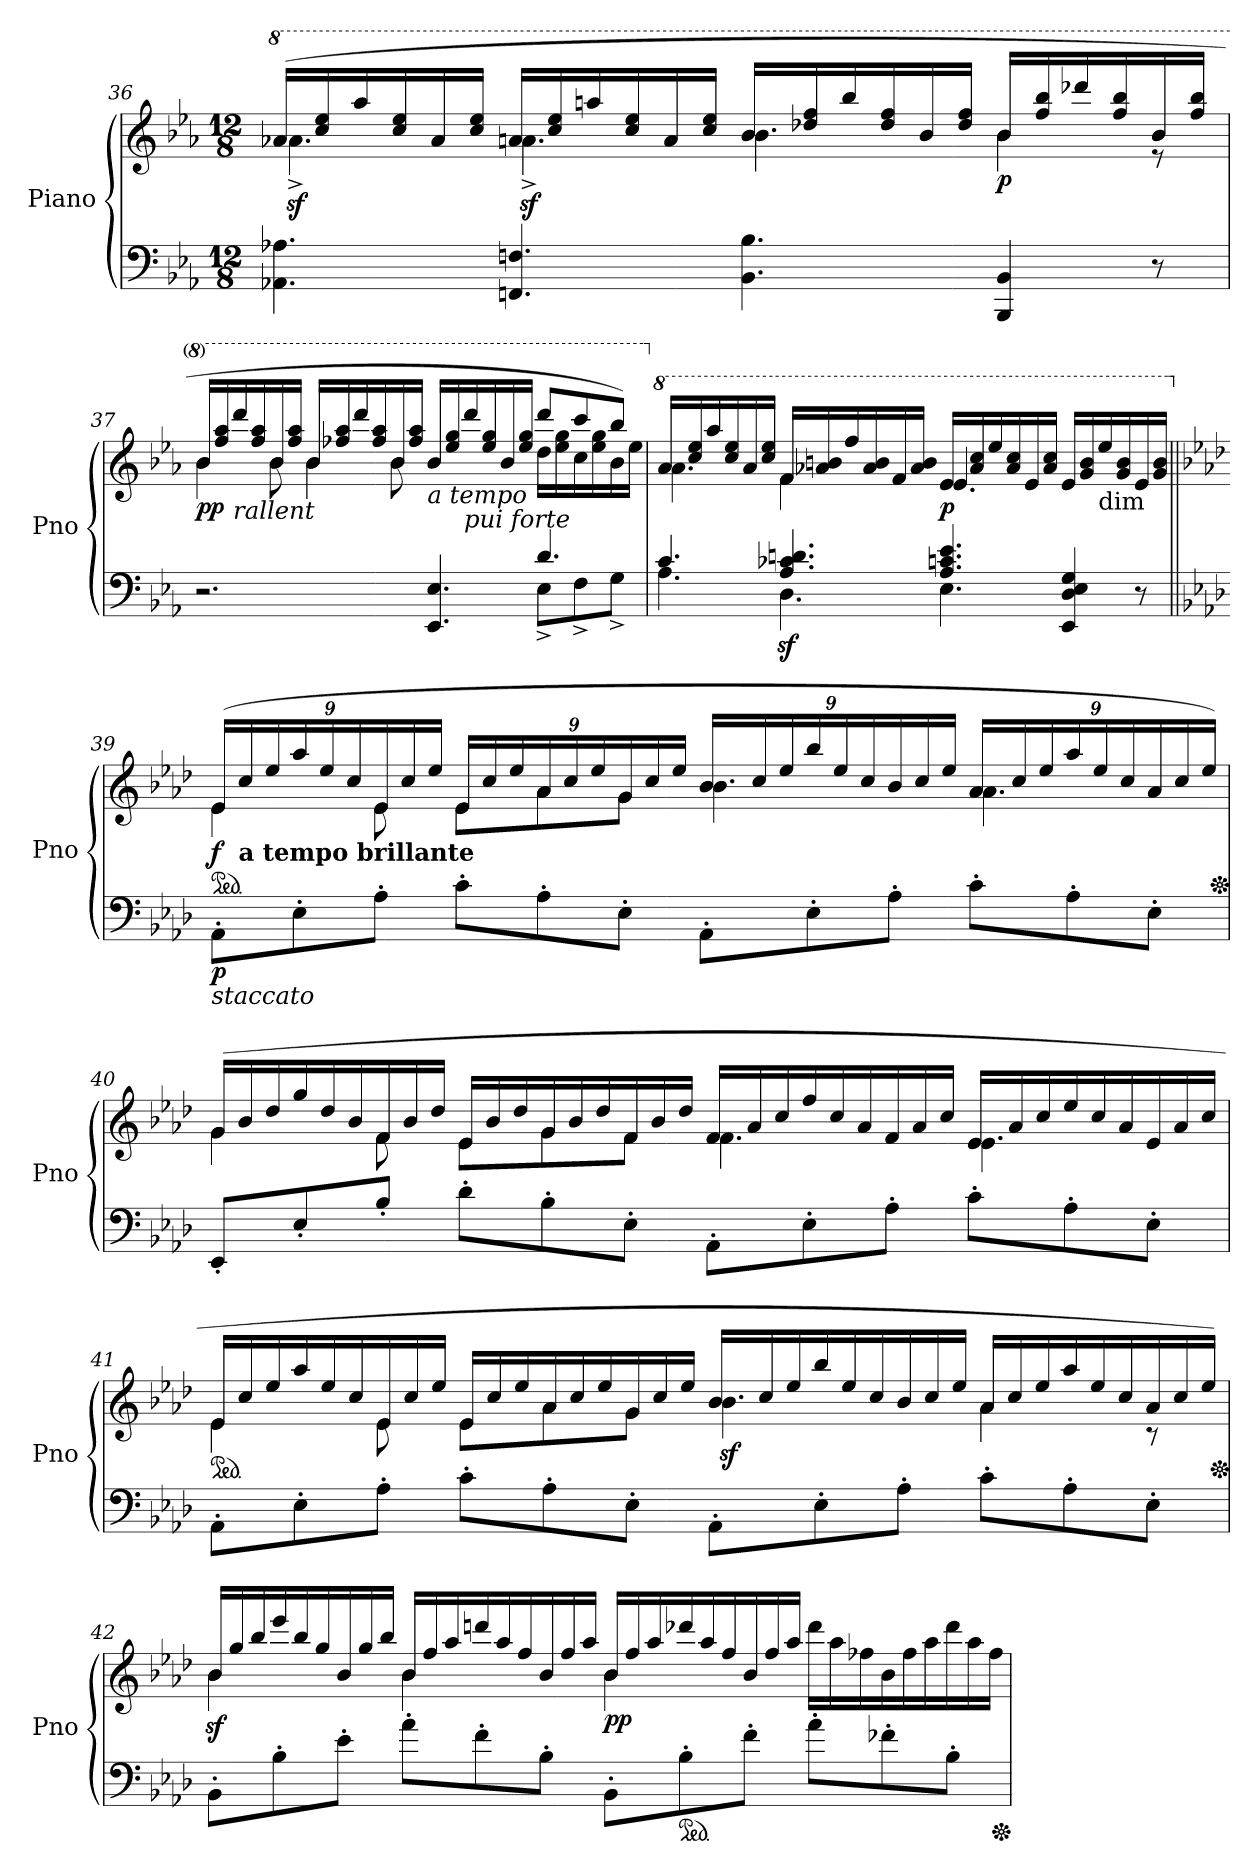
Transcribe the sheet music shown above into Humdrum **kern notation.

**kern	**dynam	**kern	**dynam
*part2	*part2	*part1	*part1
*staff2	*staff2	*staff1	*staff1
*I"Piano	*	*I"Piano	*
*I'Pno	*	*I'Pno	*
*clefF4	*	*clefG2	*
*k[b-e-a-]	*	*k[b-e-a-]	*
*E-:	*	*E-:	*
*M12/8	*	*M12/8	*
*	*	*8va	*
=36	=36	=36	=36
*	*	*^	*
4.AA-X\ 4.A-X\	.	(16aa-X/LL	4.aa-z^\	.
.	.	16ccc/ 16eee-/	.	.
.	.	16aaa-/	.	.
.	.	16ccc/ 16eee-/	.	.
.	.	16aa-/	.	.
.	.	16ccc/ 16eee-/JJ	.	.
4.FFn/ 4.Fn/	.	16aan/LL	4.aaz^\	.
.	.	16ccc/ 16eee-/	.	.
.	.	16aaan/	.	.
.	.	16ccc/ 16eee-/	.	.
.	.	16aa/	.	.
.	.	16ccc/ 16eee-/JJ	.	.
4.BB-\ 4.B-\	.	16bb-/LL	4.bb-\	.
.	.	16ddd-X/ 16fff/	.	.
.	.	16bbb-/	.	.
.	.	16ddd-/ 16fff/	.	.
.	.	16bb-/	.	.
.	.	16ddd-/ 16fff/JJ	.	.
4BBB-/ 4BB-/	.	16bb-/LL	4bb-\	p
.	.	16fff/ 16bbb-/	.	.
.	.	16dddd-X/	.	.
.	.	16fff/ 16bbb-/	.	.
8r	.	16bb-/	8r	.
.	.	16fff/ 16bbb-/JJ	.	.
=37	=37	=37	=37	=37
*^	*	*	*	*
2.ryy	2.r	.	16bb-/LL	4bb-\	pp
.	.	.	16fff/ 16aaa-/	.	.
!	!	!	!LO:TX:b:i:t=rallent	!	!
.	.	.	16dddd/	.	.
.	.	.	16fff/ 16aaa-/	.	.
.	.	.	16bb-/	8bb-\	.
.	.	.	16fff/ 16aaa-/JJ	.	.
.	.	.	16bb-/LL	4bb-\	.
.	.	.	16fff-X/ 16aaa-/	.	.
.	.	.	16dddd/	.	.
.	.	.	16fff-/ 16aaa-/	.	.
.	.	.	16bb-/	8bb-\	.
.	.	.	16fff-/ 16aaa-/JJ	.	.
!	!	!	!LO:TX:b:i:t=a tempo	!	!
4.EE-/ 4.E-/	4.ryy	.	16bb-/LL	4.ryy	.
.	.	.	16eee-/ 16ggg/	.	.
!	!	!	!LO:TX:b:i:t=pui forte	!	!
.	.	.	16dddd/	.	.
.	.	.	16eee-/ 16ggg/	.	.
.	.	.	16bb-/	.	.
.	.	.	16eee-/ 16ggg/JJ	.	.
4.d/	8E-^>\L	.	8dddd/L	16ddd\LL	.
.	.	.	.	16eee-\ 16ggg\	.
.	8F^>\	.	8cccc/	16ccc\	.
.	.	.	.	16eee-\ 16ggg\	.
.	8G^>\J	.	8bbb-/J)	16bb-\	.
.	.	.	.	16eee-\JJ	.
=38	=38	=38	=38	=38	=38
*	*	*	*X8va	*	*
*	*	*	*8va	*	*
4.c/	4.A-\	.	16aa-/LL	4.aa-\	.
.	.	.	16ccc/ 16eee-/	.	.
.	.	.	16aaa-/	.	.
.	.	.	16ccc/ 16eee-/	.	.
.	.	.	16aa-/	.	.
.	.	.	16ccc/ 16eee-/JJ	.	.
4.A-/ 4.c-X/ 4.dn/	4.Dz>\	.	16ff/LL	4ff\	.
.	.	.	16aa-X/ 16bbn/	.	.
.	.	.	16fff/	.	.
.	.	.	16aa-/ 16bb/	.	.
.	.	.	16ff/	8ryy	.
.	.	.	16aa-/ 16bb/JJ	.	.
4.A-/ 4.cn/ 4.e-/	4.E-\	.	16ee-/LL	4.ee-/	p
.	.	.	16aa-/ 16ccc/	.	.
.	.	.	16eee-/	.	.
.	.	.	16aa-/ 16ccc/	.	.
.	.	.	16ee-/	.	.
.	.	.	16aa-/ 16ccc/JJ	.	.
4EE-/ 4D/ 4E-/ 4G/	4.ryy	.	16ee-/LL	4.ryy	.
.	.	.	16gg/ 16bb/	.	.
!	!	!	!LO:TX:b:t=dim	!	!
.	.	.	16eee-/	.	.
.	.	.	16gg/ 16bb/	.	.
8r	.	.	16ee-/	.	.
.	.	.	16gg/ 16bb/JJ	.	.
*v	*v	*	*	*	*
=39||	=39||	=39||	=39||	=39||
*k[b-e-a-d-]	*	*k[b-e-a-d-]	*	*
*A-:	*	*A-:	*	*
*	*	*X8va	*	*
!LO:TX:b:i:t=staccato	!	!	!	!
*	*	*ped	*	*
8AA-'\L	p	(24e-/LL	4e-\	f
!	!	!LO:TX:b:B:t=a tempo brillante	!	!
.	.	24cc/	.	.
.	.	24ee-/	.	.
8E-'\	.	24aa-/	.	.
.	.	24ee-/	.	.
.	.	24cc/	.	.
8A-'\J	.	24e-/	8e-\	.
.	.	24cc/	.	.
.	.	24ee-/JJ	.	.
8c'\L	.	24e-/LL	8e-\L	.
.	.	24cc/	.	.
.	.	24ee-/	.	.
8A-'\	.	24a-/	8a-\	.
.	.	24cc/	.	.
.	.	24ee-/	.	.
8E-'\J	.	24g/	8g\J	.
.	.	24cc/	.	.
.	.	24ee-/JJ	.	.
8AA-'\L	.	24b-/LL	4.b-\	.
.	.	24cc/	.	.
.	.	24ee-/	.	.
8E-'\	.	24bb-/	.	.
.	.	24ee-/	.	.
.	.	24cc/	.	.
8A-'\J	.	24b-/	.	.
.	.	24cc/	.	.
.	.	24ee-/JJ	.	.
8c'\L	.	24a-/LL	4.a-\	.
.	.	24cc/	.	.
.	.	24ee-/	.	.
8A-'\	.	24aa-/	.	.
.	.	24ee-/	.	.
.	.	24cc/	.	.
8E-'\J	.	24a-/	.	.
.	.	24cc/	.	.
.	.	24ee-/JJ)	.	.
*	*	*Xped	*	*
=40	=40	=40	=40	=40
*	*	*Xtuplet	*	*
8EE-'/L	.	(24g/LL	4g\	.
.	.	24b-/	.	.
.	.	24dd-/	.	.
8E-'/	.	24gg/	.	.
.	.	24dd-/	.	.
.	.	24b-/	.	.
8B-'/J	.	24f/	8f\	.
.	.	24b-/	.	.
.	.	24dd-/JJ	.	.
8d-'\L	.	24e-/LL	8e-\L	.
.	.	24b-/	.	.
.	.	24dd-/	.	.
8B-'\	.	24g/	8g\	.
.	.	24b-/	.	.
.	.	24dd-/	.	.
8E-'\J	.	24f/	8f\J	.
.	.	24b-/	.	.
.	.	24dd-/JJ	.	.
8AA-'\L	.	24f/LL	4.f\	.
.	.	24a-/	.	.
.	.	24cc/	.	.
8E-'\	.	24ff/	.	.
.	.	24cc/	.	.
.	.	24a-/	.	.
8A-'\J	.	24f/	.	.
.	.	24a-/	.	.
.	.	24cc/JJ	.	.
8c'\L	.	24e-/LL	4.e-\	.
.	.	24a-/	.	.
.	.	24cc/	.	.
8A-'\	.	24ee-/	.	.
.	.	24cc/	.	.
.	.	24a-/	.	.
8E-'\J	.	24e-/	.	.
.	.	24a-/	.	.
.	.	24cc/JJ	.	.
=41	=41	=41	=41	=41
*	*	*ped	*	*
8AA-'\L	.	24e-/LL	4e-\	.
.	.	24cc/	.	.
.	.	24ee-/	.	.
8E-'\	.	24aa-/	.	.
.	.	24ee-/	.	.
.	.	24cc/	.	.
8A-'\J	.	24e-/	8e-\	.
.	.	24cc/	.	.
.	.	24ee-/JJ	.	.
8c'\L	.	24e-/LL	8e-\L	.
.	.	24cc/	.	.
.	.	24ee-/	.	.
8A-'\	.	24a-/	8a-\	.
.	.	24cc/	.	.
.	.	24ee-/	.	.
8E-'\J	.	24g/	8g\J	.
.	.	24cc/	.	.
.	.	24ee-/JJ	.	.
8AA-'\L	.	24b-/LL	4.b-z\	.
.	.	24cc/	.	.
.	.	24ee-/	.	.
8E-'\	.	24bb-/	.	.
.	.	24ee-/	.	.
.	.	24cc/	.	.
8A-'\J	.	24b-/	.	.
.	.	24cc/	.	.
.	.	24ee-/JJ	.	.
8c'\L	.	24a-/LL	4a-\	.
.	.	24cc/	.	.
.	.	24ee-/	.	.
8A-'\	.	24aa-/	.	.
.	.	24ee-/	.	.
.	.	24cc/	.	.
8E-'\J	.	24a-/	8r	.
.	.	24cc/	.	.
.	.	24ee-/JJ)	.	.
*	*	*Xped	*	*
=42	=42	=42	=42	=42
8BB-'\L	.	24b-/LL	4b-z\	.
.	.	24gg/	.	.
.	.	24bb-/	.	.
8B-'\	.	24eee-/	.	.
.	.	24bb-/	.	.
.	.	24gg/	.	.
8e-'\J	.	24b-/	8ryy	.
.	.	24gg/	.	.
.	.	24bb-/JJ	.	.
8a-'\L	.	24b-/LL	4b-\	.
.	.	24ff/	.	.
.	.	24aa-/	.	.
8f'\	.	24dddn/	.	.
.	.	24aa-/	.	.
.	.	24ff/	.	.
8B-'\J	.	24b-/	8ryy	.
.	.	24ff/	.	.
.	.	24aa-/JJ	.	.
8BB-'\L	.	24b-/LL	4b-\	pp
.	.	24ff/	.	.
.	.	24aa-/	.	.
*ped	*	*	*	*
8B-'\	.	24ddd-X/	.	.
.	.	24aa-/	.	.
.	.	24ff/	.	.
8f'\J	.	24b-/	8ryy	.
.	.	24ff/	.	.
.	.	24aa-/JJ	.	.
8a-'\L	.	24ddd-\LL	4.ryy	.
.	.	24aa-\	.	.
.	.	24ff-X\	.	.
8f-X'\	.	24b-\	.	.
.	.	24ff-\	.	.
.	.	24aa-\	.	.
8B-'\J	.	24ddd-\	.	.
.	.	24aa-\	.	.
.	.	24ff-\JJ	.	.
*	*	*v	*v	*
*Xped	*	*	*
=	=	=	=
*-	*-	*-	*-
